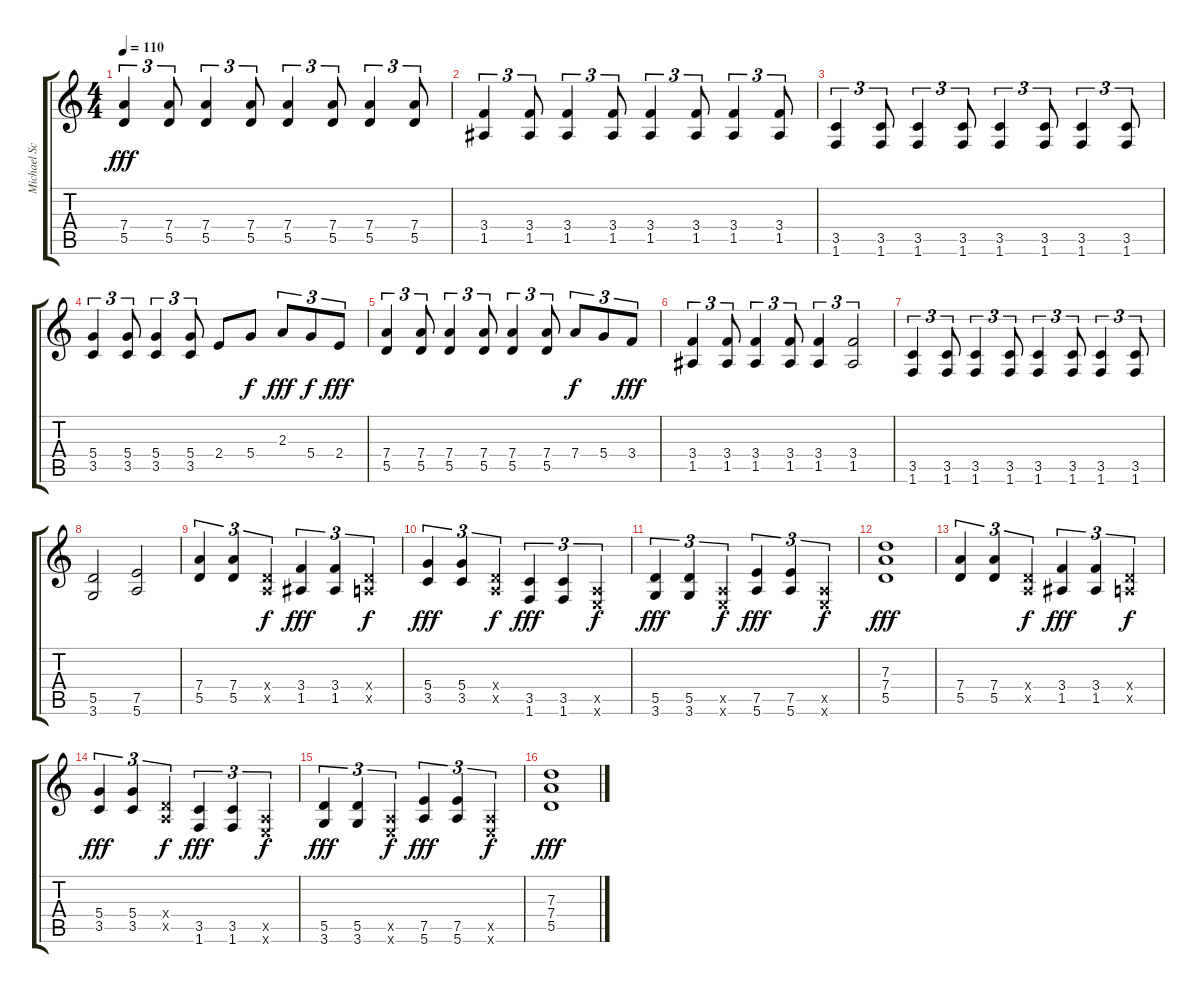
\track ("Michael Schenker" "Michael Sc") {instrument distortionguitar}
\staff {score tabs}
\tuning (E4 B3 G3 D3 A2 E2) {hide}
\ts (4 4)
\tempo 110
\clef g2
\ks c
(7.4 5.5).4{tu (3 2) dy fff} (7.4 5.5).8{tu (3 2)} (7.4 5.5).4{tu (3 2)} (7.4 5.5).8{tu (3 2)} (7.4 5.5).4{tu (3 2)} (7.4 5.5).8{tu (3 2)} (7.4 5.5).4{tu (3 2)} (7.4 5.5).8{tu (3 2)} |
(3.4 1.5).4{tu (3 2)} (3.4 1.5).8{tu (3 2)} (3.4 1.5).4{tu (3 2)} (3.4 1.5).8{tu (3 2)} (3.4 1.5).4{tu (3 2)} (3.4 1.5).8{tu (3 2)} (3.4 1.5).4{tu (3 2)} (3.4 1.5).8{tu (3 2)} |
(3.5 1.6).4{tu (3 2)} (3.5 1.6).8{tu (3 2)} (3.5 1.6).4{tu (3 2)} (3.5 1.6).8{tu (3 2)} (3.5 1.6).4{tu (3 2)} (3.5 1.6).8{tu (3 2)} (3.5 1.6).4{tu (3 2)} (3.5 1.6).8{tu (3 2)} |
(5.4 3.5).4{tu (3 2)} (5.4 3.5).8{tu (3 2)} (5.4 3.5).4{tu (3 2)} (5.4 3.5).8{tu (3 2)} 2.4.8 5.4.8{dy f} 2.3.8{tu (3 2) dy fff} 5.4.8{tu (3 2) dy f} 2.4.8{tu (3 2) dy fff} |
(7.4 5.5).4{tu (3 2)} (7.4 5.5).8{tu (3 2)} (7.4 5.5).4{tu (3 2)} (7.4 5.5).8{tu (3 2)} (7.4 5.5).4{tu (3 2)} (7.4 5.5).8{tu (3 2)} 7.4.8{tu (3 2) dy f} 5.4.8{tu (3 2)} 3.4.8{tu (3 2) dy fff} |
(3.4 1.5).4{tu (3 2)} (3.4 1.5).8{tu (3 2)} (3.4 1.5).4{tu (3 2)} (3.4 1.5).8{tu (3 2)} (3.4 1.5).4{tu (3 2)} (3.4 1.5).2{tu (3 2)} |
(3.5 1.6).4{tu (3 2)} (3.5 1.6).8{tu (3 2)} (3.5 1.6).4{tu (3 2)} (3.5 1.6).8{tu (3 2)} (3.5 1.6).4{tu (3 2)} (3.5 1.6).8{tu (3 2)} (3.5 1.6).4{tu (3 2)} (3.5 1.6).8{tu (3 2)} |
(5.5 3.6).2 (7.5 5.6).2 |
(7.4 5.5).4{tu (3 2)} (7.4 5.5).4{tu (3 2)} (0.4{x} 0.5{x}).4{tu (3 2) dy f} (3.4 1.5).4{tu (3 2) dy fff} (3.4 1.5).4{tu (3 2)} (0.4{x} 0.5{x}).4{tu (3 2) dy f} |
(5.4 3.5).4{tu (3 2) dy fff} (5.4 3.5).4{tu (3 2)} (0.4{x} 0.5{x}).4{tu (3 2) dy f} (3.5 1.6).4{tu (3 2) dy fff} (3.5 1.6).4{tu (3 2)} (0.5{x} 0.6{x}).4{tu (3 2) dy f} |
(5.5 3.6).4{tu (3 2) dy fff} (5.5 3.6).4{tu (3 2)} (0.5{x} 0.6{x}).4{tu (3 2) dy f} (7.5 5.6).4{tu (3 2) dy fff} (7.5 5.6).4{tu (3 2)} (0.5{x} 0.6{x}).4{tu (3 2) dy f} |
(7.3 7.4 5.5).1{dy fff} |
(7.4 5.5).4{tu (3 2)} (7.4 5.5).4{tu (3 2)} (0.4{x} 0.5{x}).4{tu (3 2) dy f} (3.4 1.5).4{tu (3 2) dy fff} (3.4 1.5).4{tu (3 2)} (0.4{x} 0.5{x}).4{tu (3 2) dy f} |
(5.4 3.5).4{tu (3 2) dy fff} (5.4 3.5).4{tu (3 2)} (0.4{x} 0.5{x}).4{tu (3 2) dy f} (3.5 1.6).4{tu (3 2) dy fff} (3.5 1.6).4{tu (3 2)} (0.5{x} 0.6{x}).4{tu (3 2) dy f} |
(5.5 3.6).4{tu (3 2) dy fff} (5.5 3.6).4{tu (3 2)} (0.5{x} 0.6{x}).4{tu (3 2) dy f} (7.5 5.6).4{tu (3 2) dy fff} (7.5 5.6).4{tu (3 2)} (0.5{x} 0.6{x}).4{tu (3 2) dy f} |
(7.3 7.4 5.5).1{dy fff}
